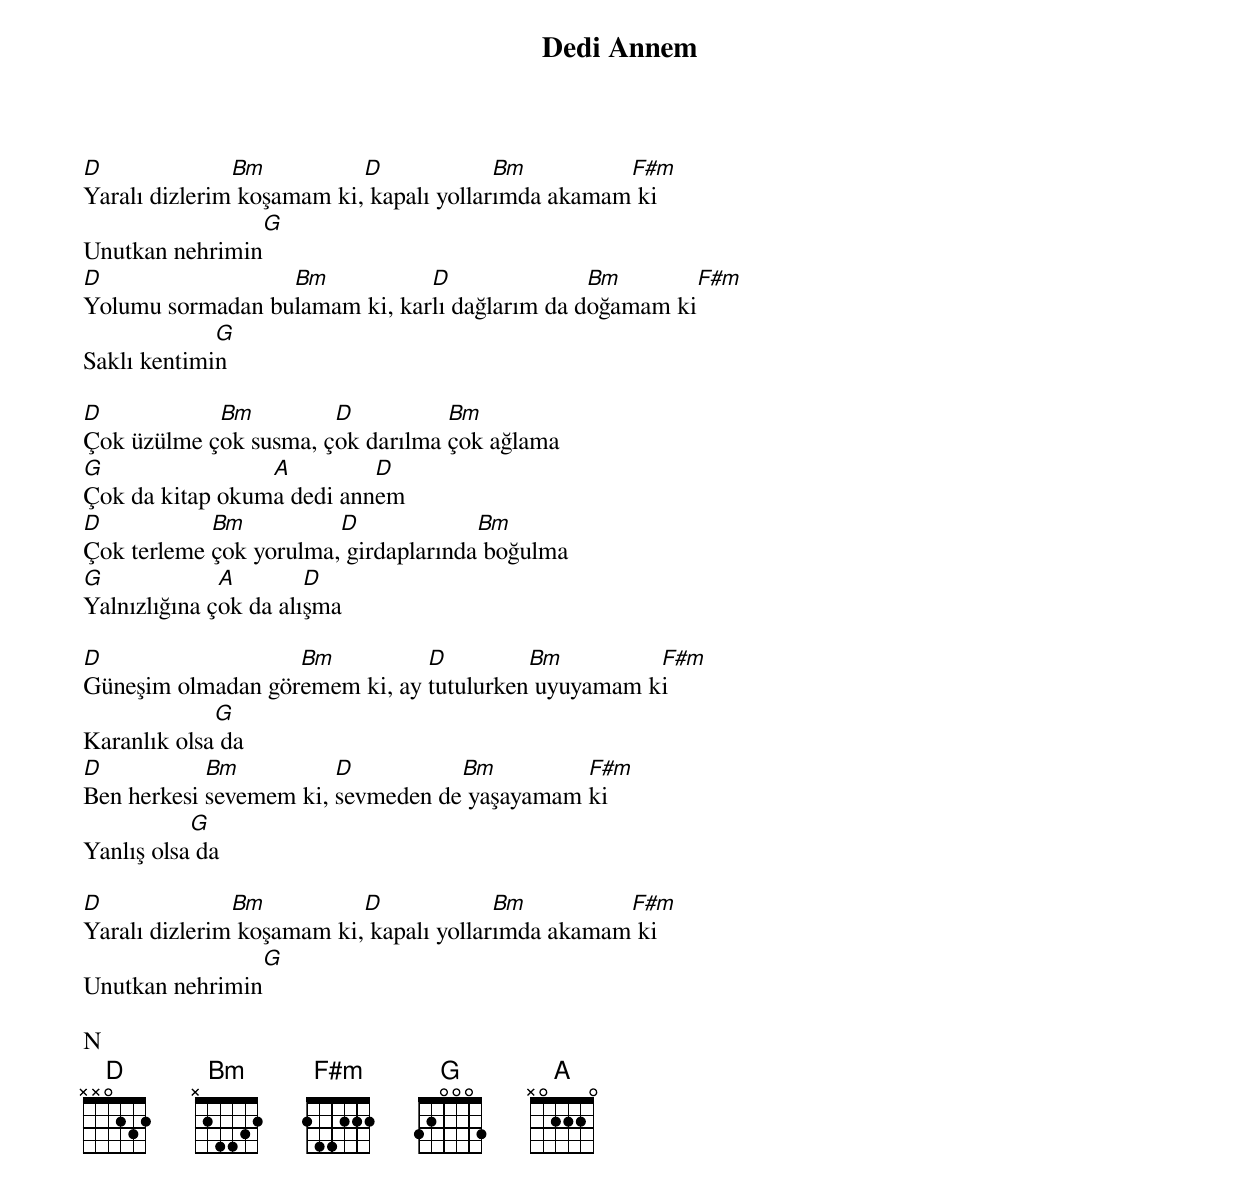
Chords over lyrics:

{title: Dedi Annem}
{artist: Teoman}

D              Bm          D             Bm         F#m
Yaralı dizlerim koşamam ki, kapalı yollarımda akamam ki
                G
Unutkan nehrimin
D                 Bm           D               Bm         F#m
Yolumu sormadan bulamam ki, karlı dağlarım da doğamam ki
             G
Saklı kentimin

D           Bm         D          Bm
Çok üzülme çok susma, çok darılma çok ağlama
G                A         D
Çok da kitap okuma dedi annem
D           Bm          D             Bm
Çok terleme çok yorulma, girdaplarında boğulma
G             A        D
Yalnızlığına çok da alışma

D                  Bm          D         Bm         F#m
Güneşim olmadan göremem ki, ay tutulurken uyuyamam ki
             G
Karanlık olsa da
D           Bm          D          Bm         F#m
Ben herkesi sevemem ki, sevmeden de yaşayamam ki
           G
Yanlış olsa da

D              Bm          D             Bm         F#m
Yaralı dizlerim koşamam ki, kapalı yollarımda akamam ki
                G
Unutkan nehrimin

N
